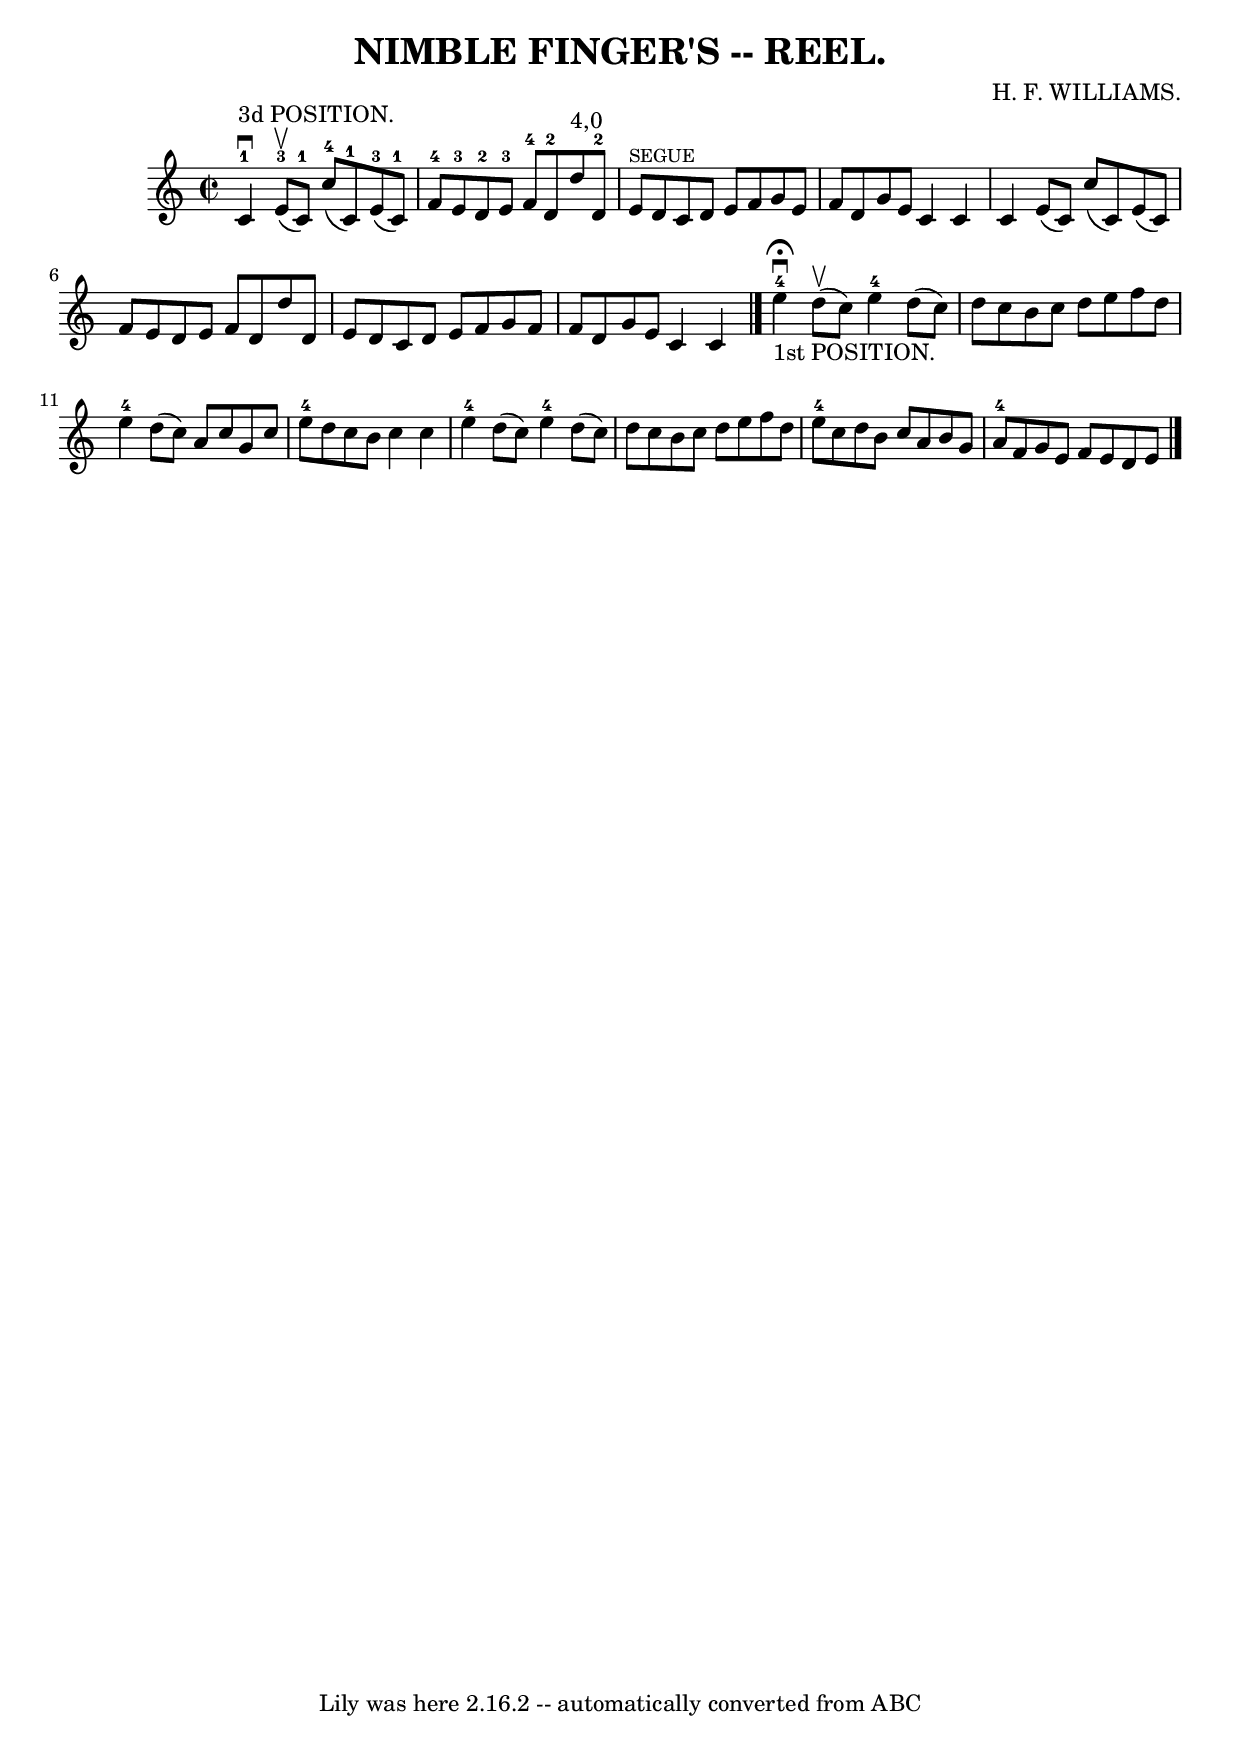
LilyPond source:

\version "2.16.2"
\include "Mammoth.ily"
\header {
  %% book = "Coles"
  composer = "H. F. WILLIAMS."
  crossRefNumber = "11"
  footnotes = ""
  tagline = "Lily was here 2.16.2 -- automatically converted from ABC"
  title = "NIMBLE FINGER'S -- REEL."

}
voicedefault =  {


  \override Staff.TimeSignature #'style = #'C
  \time 2/2
  \key c \major
  c'4-1^"3d POSITION."^\downbow e'8-3(^\upbow c'8-1) c''8-4(c'8-1) e'8-3(c'8-1) |
  f'8-4 e'8-3 d'8-2 e'8-3 f'8-4 d'8-2 d''8^"4,0" d'8-2 |
  e'8^\segue d'8 c'8 d'8 e'8 f'8 g'8 e'8 |
  f'8 d'8 g'8 e'8 c'4 c'4 |
  c'4 e'8 (c'8) c''8 (c'8) e'8 (c'8) |
  f'8 e'8 d'8 e'8 f'8 d'8 d''8 d'8 |
  e'8 d'8 c'8 d'8 e'8 f'8 g'8 f'8 |
  f'8 d'8 g'8 e'8 c'4 c'4 \bar "|." e''4-4_"1st POSITION."^\fermata^\downbow d''8 (^\upbow c''8) e''4-4 d''8 (c''8) |
  d''8 c''8 b'8 c''8 d''8 e''8 f''8 d''8 |
  e''4-4 d''8 (c''8) a'8 c''8 g'8 c''8 |
  e''8-4 d''8 c''8 b'8 c''4 c''4 |
  e''4-4 d''8 (c''8) e''4-4 d''8 (c''8) |
  d''8 c''8 b'8 c''8 d''8 e''8 f''8 d''8 |
  e''8-4 c''8 d''8 b'8 c''8 a'8 b'8 g'8 |
  a'8-4 f'8 g'8 e'8 f'8 e'8 d'8 e'8 \bar "|."  
  

}

\score{
  <<

    \context Staff="default"
    {
      \voicedefault 
      
    }

  >>
  \layout {
    
  }
  \midi {
  }

}
